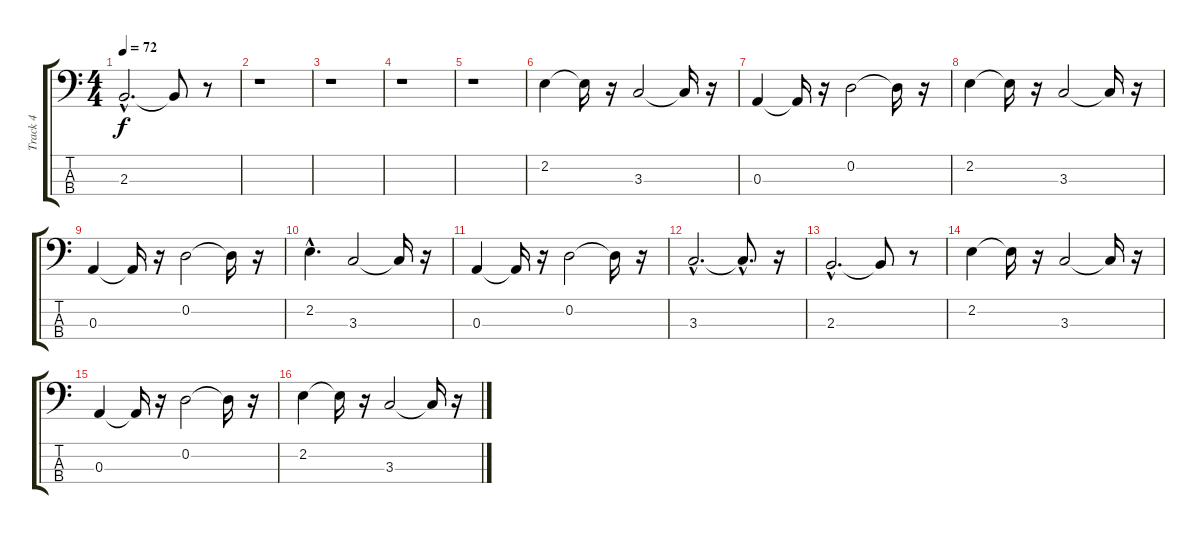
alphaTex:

\track ("Track 4" "Track 4") {instrument electricbassfinger}
\staff {score tabs}
\tuning (G2 D2 A1 E1) {hide}
\ts (4 4)
\tempo 72
\clef f4
\ks c
2.3{hac}.2{d dy f} 2.3{t}.8 r.8 |
r.1 |
r.1 |
r.1 |
r.1 |
2.2.4 2.2{t}.16 r.16 3.3.2 3.3{t}.16 r.16 |
0.3.4 0.3{t}.16 r.16 0.2.2 0.2{t}.16 r.16 |
2.2.4 2.2{t}.16 r.16 3.3.2 3.3{t}.16 r.16 |
0.3.4 0.3{t}.16 r.16 0.2.2 0.2{t}.16 r.16 |
2.2{hac}.4{d} 3.3.2 3.3{t}.16 r.16 |
0.3.4 0.3{t}.16 r.16 0.2.2 0.2{t}.16 r.16 |
3.3{hac}.2{d} 3.3{hac t}.8{d} r.16 |
2.3{hac}.2{d} 2.3{t}.8 r.8 |
2.2.4 2.2{t}.16 r.16 3.3.2 3.3{t}.16 r.16 |
0.3.4 0.3{t}.16 r.16 0.2.2 0.2{t}.16 r.16 |
2.2.4 2.2{t}.16 r.16 3.3.2 3.3{t}.16 r.16
